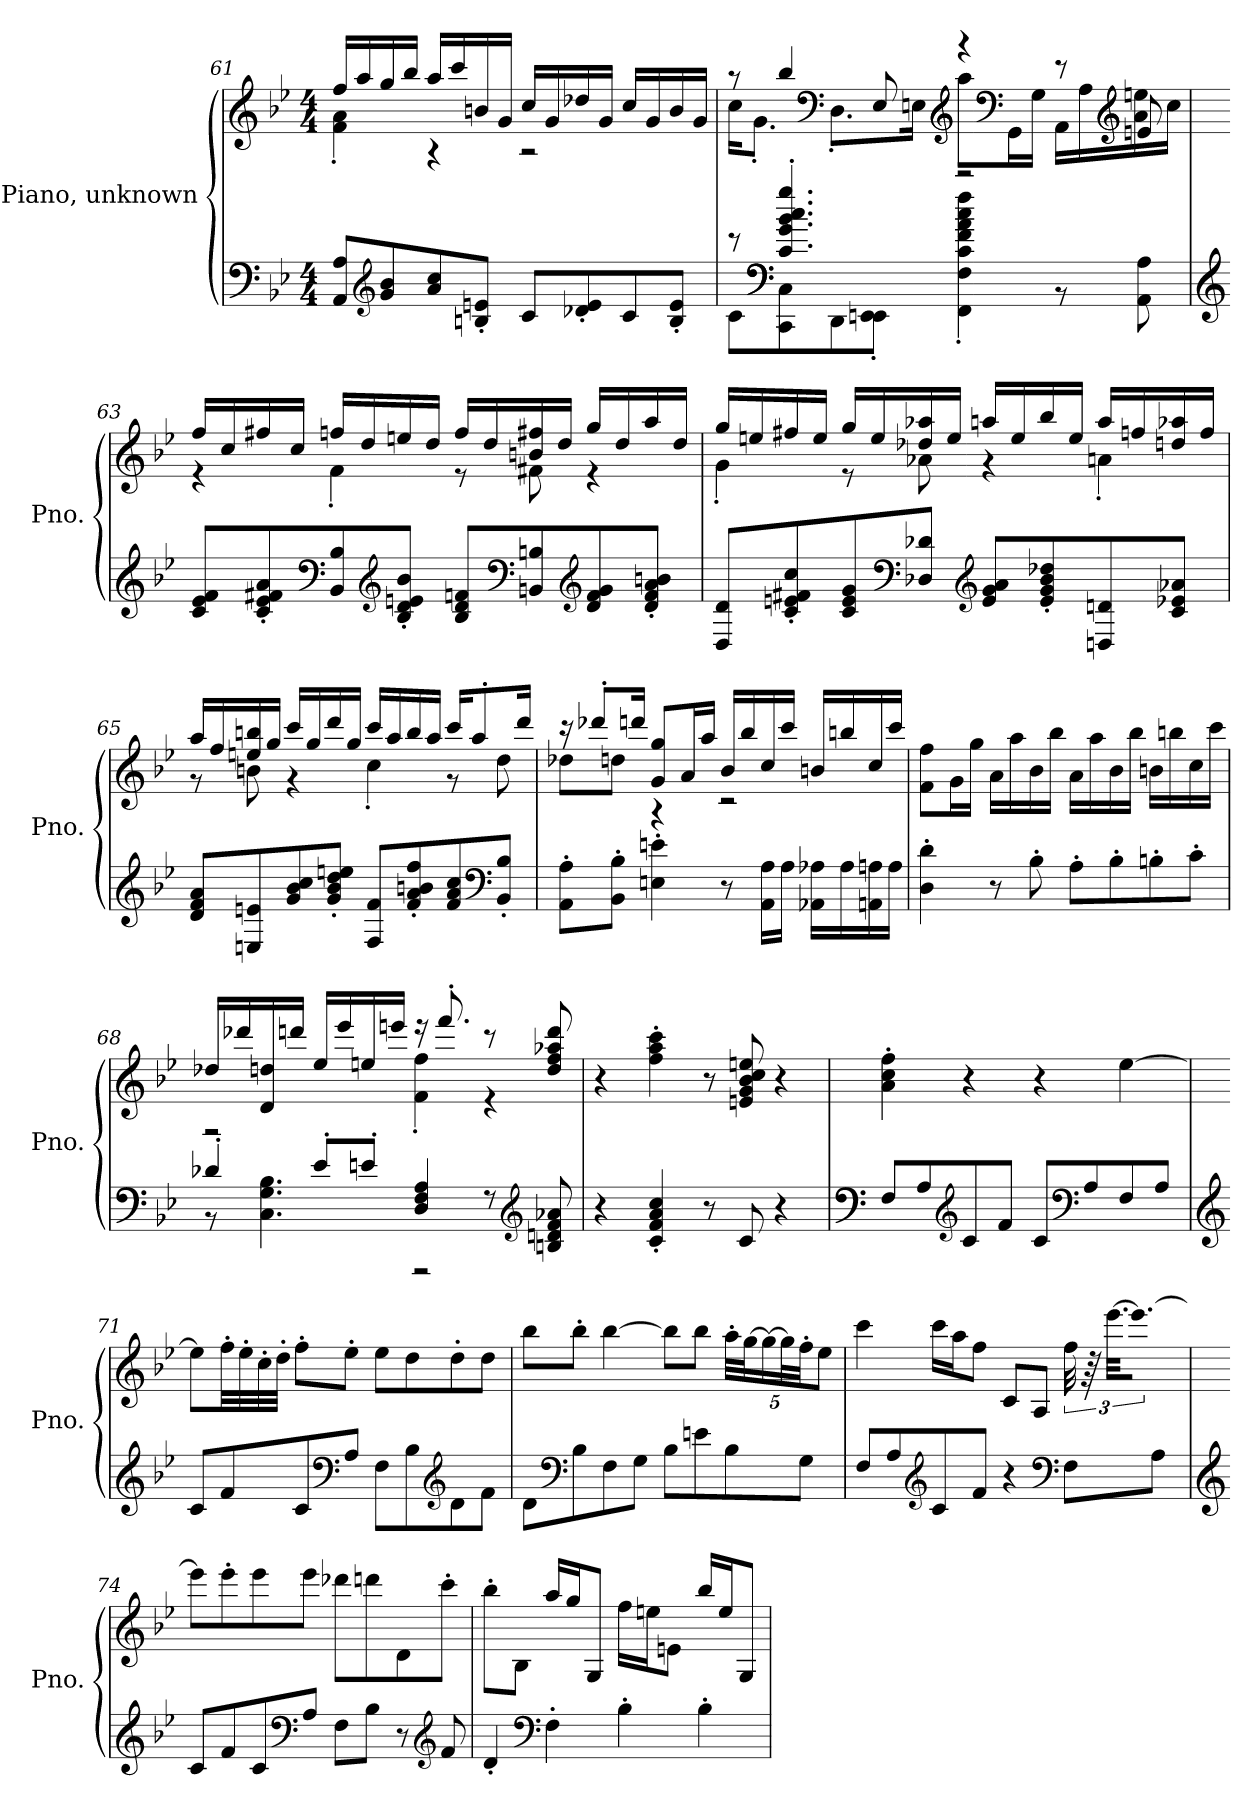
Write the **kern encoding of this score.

**kern	**kern
*part1	*part1
*staff2	*staff1
*I"Piano, unknown	*
*I'Pno.	*
!!LO:LB:g=z
*clefF4	*clefG2
*k[b-e-]	*k[b-e-]
*M4/4	*M4/4
=61	=61
*	*^
8AA/ 8A/L	16ff/LL	4f\' 4a\'
.	16aa/	.
*clefG2	*	*
8g/ 8b-/	16gg/	.
.	16bb-/JJ	.
8a/ 8cc/	16aa/LL	4r
.	16ccc/	.
8Bn/' 8en/'J	16bn/	.
.	16g/JJ	.
8c/L	16cc/LL	2r
.	16g/	.
8d-X/' 8e/'	16dd-X/	.
.	16g/JJ	.
8c/	16cc/LL	.
.	16g/	.
8B/' 8e/'J	16b/	.
.	16g/JJ	.
=62	=62	=62
*^	*	*
8r	8c\L	8r	16cc\KL
.	.	.	8.g'\J
*clefF4	*	*	*
4.c/' 4.g/' 4.b-/' 4.cc/' 4.gg/'	8CC\ 8C\	4bb-/	.
*	*	*clefF4	*
.	8DD\	.	8.D'\L
.	8EE-\' 8EEn\'J	8E-/	.
.	.	.	16En\Jk
*	*	*clefG2	*
2r	4FF\' 4F\' 4c\' 4f\' 4a\' 4cc\' 4ff\'	4r	8aa\L
*	*	*clefF4	*
.	.	.	16GG\L
.	.	.	16G\JJ
.	8r	8r	16AA\LL
.	.	.	16A\
*	*	*clefG2	*
.	8AA\ 8A\	8en/	16a\ 16een\
.	.	.	16cc\JJ
*v	*v	*	*
!!LO:PB:g=z	!!
=63	=63	=63
*clefG2	*	*
8c/ 8e-/ 8f/L	16ff/LL	4r
.	16cc/	.
8c/' 8e-/' 8f#X/' 8a/'	16ff#X/	.
.	16cc/JJ	.
*clefF4	*	*
8BB-/ 8B-/	16ffn/LL	4f'\
.	16dd/	.
*clefG2	*	*
8B-/' 8d/' 8en/' 8b-/'J	16een/	.
.	16dd/JJ	.
8B-/ 8d/ 8fn/L	16ff/LL	8r
.	16dd/	.
*clefF4	*	*
8BBn/ 8Bn/	16bn/ 16ff#X/	8f#X\
.	16dd/JJ	.
*clefG2	*	*
8d/ 8f/ 8g/	16gg/LL	4r
.	16dd/	.
8d/' 8f/' 8a/' 8bn/'J	16aa/	.
.	16dd/JJ	.
=64	=64	=64
8D/ 8d/L	16gg/LL	4g'\
.	16een/	.
8c/' 8en/' 8f#X/' 8cc/'	16ff#X/	.
.	16ee/JJ	.
8c/ 8e/ 8g/	16gg/LL	8r
.	16ee/	.
*clefF4	*	*
8D-X/ 8d-X/J	16dd-X/ 16aa-X/	8a-X\
.	16ee/JJ	.
*clefG2	*	*
8e/ 8g/ 8a/L	16aan/LL	4r
.	16ee/	.
8e/' 8g/' 8b-/' 8dd-X/'	16bb-/	.
.	16ee/JJ	.
8Dn/ 8dn/	16aa/LL	4an'\
.	16ffn/	.
8c/ 8e-X/ 8a-X/J	16ddn/ 16aa-X/	.
.	16ff/JJ	.
!!LO:LB:g=z	!!
=65	=65	=65
8d/ 8f/ 8a/L	16aa/LL	8r
.	16ff/	.
8En/ 8en/	16een/ 16bbn/	8bn\
.	16gg/JJ	.
8g/ 8b-/ 8cc/	16ccc/LL	4r
.	16gg/	.
8g/' 8b-/' 8dd/' 8een/'J	16ddd/	.
.	16gg/JJ	.
8F/ 8f/L	16ccc/LL	4cc'\
.	16aa/	.
8f/' 8a/' 8bn/' 8ff/'	16bb/	.
.	16aa/JJ	.
8f/ 8a/ 8cc/	16ccc/KL	8r
.	8aa'/	.
*clefF4	*	*
8BB-/' 8B-/'J	.	8dd\
.	16ddd/Jk	.
=66	=66	=66
8AA\' 8A\'L	16r	8dd-X\L
.	8ddd-X'/L	.
8BB-\' 8B-\'J	.	8ddn\J
.	16dddn/Jk	.
4En\' 4en\'	8g/ 8gg/L	4r
.	16a/L	.
.	16aa/JJ	.
8r	16b-/LL	2r
.	16bb-/	.
16AA\ 16A\LL	16cc/	.
16A\JJ	16ccc/JJ	.
16AA-X\ 16A-X\LL	16bn/LL	.
16A-\	16bbn/	.
16AAn\ 16An\	16cc/	.
16A\JJ	16ccc/JJ	.
*	*v	*v
!!LO:LB:g=z
=67	=67
4D\' 4d\'	8f\ 8ff\L
.	16g\L
.	16gg\JJ
8r	16a\LL
.	16aa\
8B-'\	16b-\
.	16bb-\JJ
8A'\L	16a\LL
.	16aa\
8B-'\	16b-\
.	16bb-\JJ
8Bn'\	16bn\LL
.	16bbn\
8c'\J	16cc\
.	16ccc\JJ
=68	=68
*^	*^
4d-X'/	8r	16dd-X/LL	2r
.	.	16ddd-X/	.
.	4.C\ 4.G\ 4.B-\	16d/ 16ddn/	.
.	.	16dddn/JJ	.
8e-'/L	.	16ee-/LL	.
.	.	16eee-/	.
8en'/J	.	16een/	.
.	.	16eeen/JJ	.
4D/ 4F/ 4A/	2r	16r	4f\' 4ff\'
.	.	8.fff'/	.
8r	.	8r	4r
*clefG2	*	*	*
8Bn/ 8dn/ 8f/ 8a-X/	.	8dd/ 8ff/ 8aa-X/ 8ddd/	.
*v	*v	*	*
*	*v	*v
=69	=69
4r	4r
4c/' 4f/' 4a/' 4cc/'	4ff\' 4aa\' 4ccc\'
8r	8r
8c/	8en/ 8g/ 8b-/ 8cc/ 8een/
4r	4r
!!LO:LB:g=z
=70	=70
*clefF4	*
8F/L	4a\' 4cc\' 4ff\'
8A/	.
*clefG2	*
8c/	4r
8f/J	.
8c/L	4r
*clefF4	*
8A/	.
8F/	[4ee-\
8A/J	.
=71	=71
*clefG2	*
8c/L	8ee-\L]
8f/	32ff'\LL
.	32ee-'\
.	32cc'\
.	32dd'\JJJ
8c/	8ff'\L
*clefF4	*
8A/J	8ee-'\J
8F\L	8ee-\L
8B-\	8dd\
*clefG2	*
8d\	8dd'\
8f\J	8dd\J
=72	=72
8d\L	8bb-\L
*clefF4	*
8B-\	8bb-'\J
8F\	[4bb-\
8G\J	.
8B-\L	8bb-\L]
8en\	8bb-\J
*	*Xbrackettup
8B-\	40aa'\LLL
.	[40gg\J
.	20gg\_
.	40gg\L]
8G\J	40ff'\JJ
.	10ee-\J
!!LO:LB:g=z
=73	=73
8F/L	4ccc\
8A/	.
*clefG2	*
8c/	16ccc\LL
.	16aa\J
8f/J	8ff\J
4r	8c/L
.	8A/J
*clefF4	*
*	*brackettup
8F\L	48ff\
.	96r
.	[48.eee-\KKL
.	8.eee-\J_
8A\J	.
=74	=74
*clefG2	*
8c/L	8eee-\L]
8f/	8eee-'\
8c/	8eee-\
*clefF4	*
8A/J	8eee-\J
8F\L	8ddd-X\L
8B-\J	8dddn\
8r	8d\
*clefG2	*
8f/	8ccc'\J
!!LO:LB:g=z
=75	=75
4d'/	8bb-'\L
.	8B-\J
*clefF4	*
4F'\	16aa/LL
.	16gg/J
.	8G/J
4B-'\	16ff\LL
.	16een\J
.	8en\J
4B-'\	16bb-/LL
.	16ee/J
.	8G/J
=	=
*-	*-
